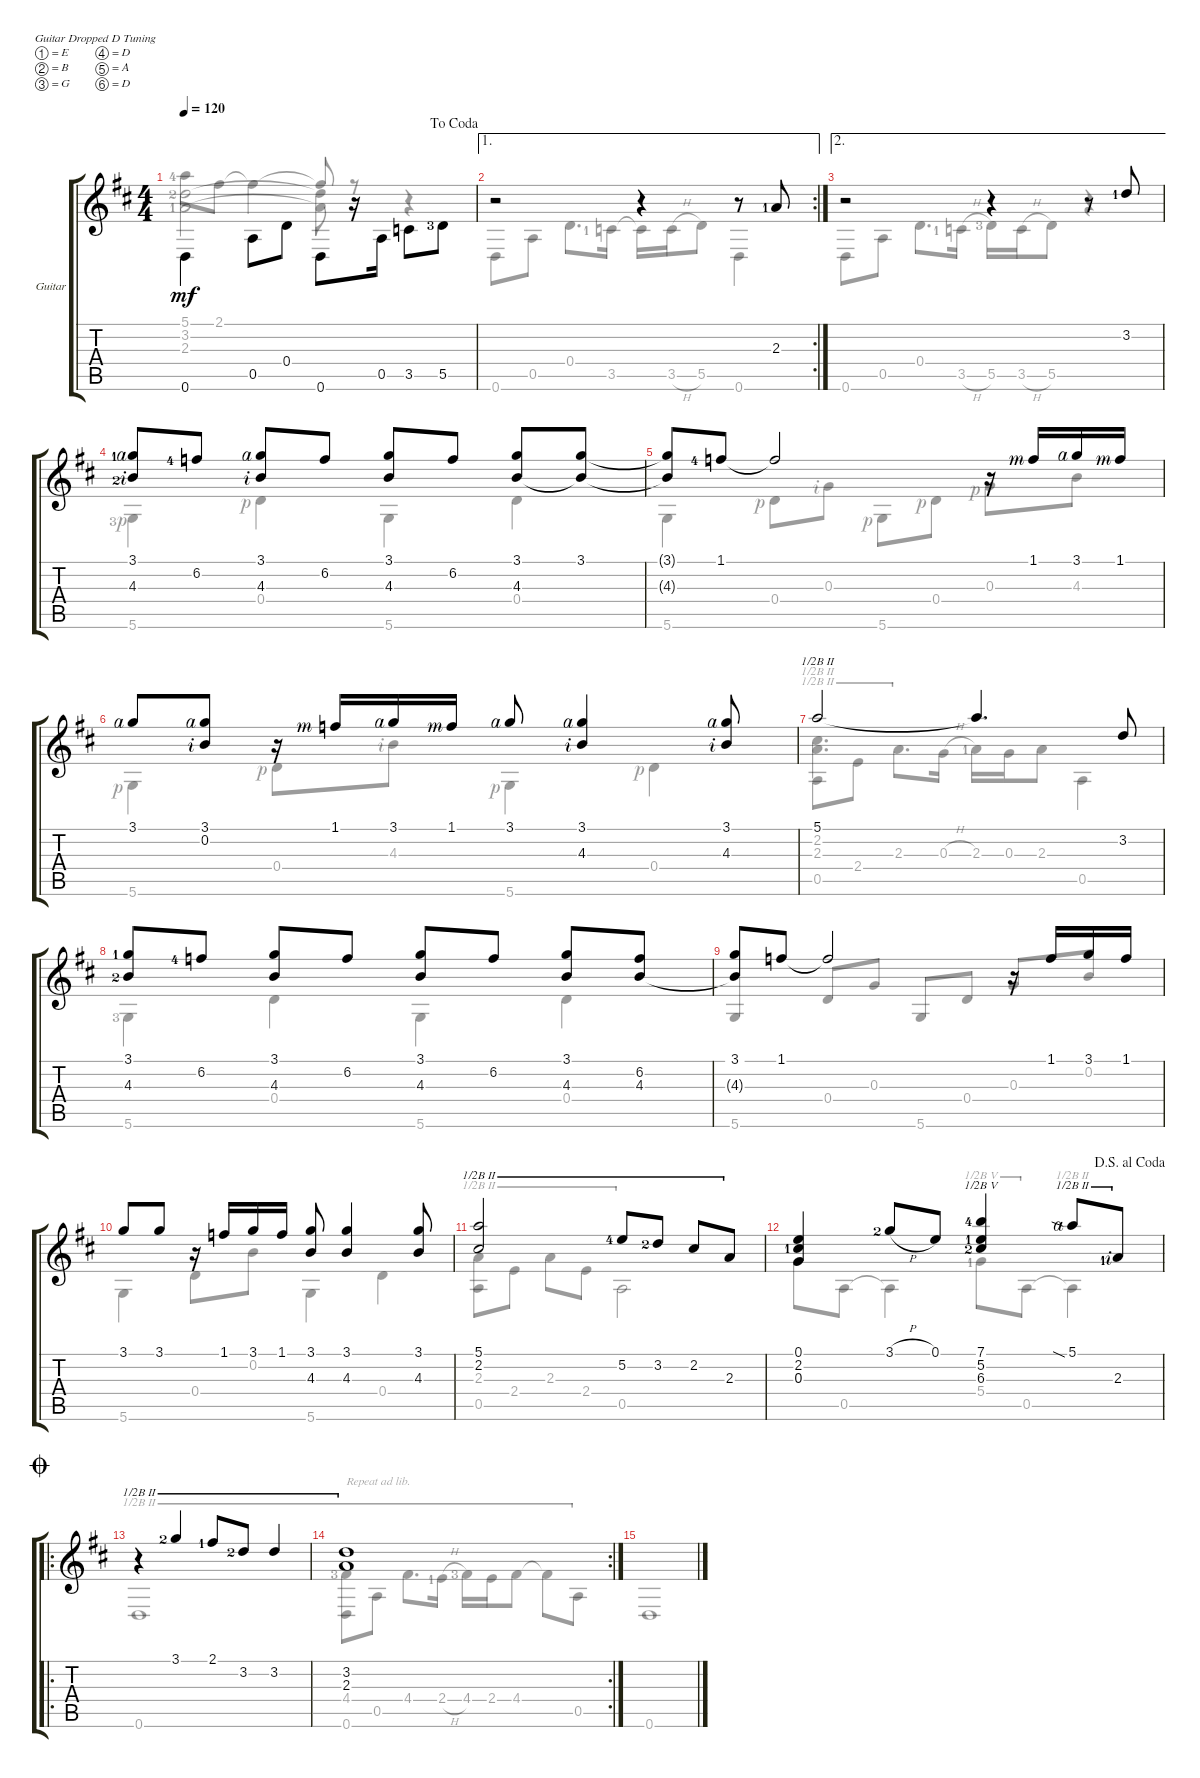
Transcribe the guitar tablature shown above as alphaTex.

\defaultSystemsLayout 4
\bracketExtendMode groupsimilarinstruments
\firstSystemTrackNameOrientation horizontal
\otherSystemsTrackNameOrientation horizontal
\track (" Guitar" " Guitar") {instrument acousticguitarsteel}
\staff {score tabs}
\tuning (E4 B3 G3 D3 A2 D2)
\voice
\ts (4 4)
\jump dacoda
\tempo 120
\clef g2
\ks d
0.6.4{dy mf beam invert} 0.5.8{beam invert} 0.4.8 0.6.8{beam invert} r.16 0.5.16 3.5.8{beam invert} 5.5{lf 4}.8 |
\ae 1
\rc 2
r.2 r.4 r.8 2.3{lf 2}.8 |
\ae 2
r.2 r.4 r.8 3.2{lf 2}.8 |
(3.1{lf 2 rf 4} 4.3{lf 3 rf 2}).8 6.2{lf 5}.8 (3.1{rf 4} 4.3{rf 2}).8 6.2.8 (3.1 4.3).8 6.2.8 (3.1 4.3).8 (3.1 4.3{t}).8 |
(3.1{t} 4.3{t}).8 1.1{lf 5}.8 1.1{t}.2 r.16 1.1{rf 3}.16 3.1{rf 4}.16 1.1{rf 3}.16 |
3.1{rf 4}.8 (3.1{rf 4} 0.2{rf 2}).8 r.16 1.1{rf 3}.16 3.1{rf 4}.16 1.1{rf 3}.16 3.1{rf 4}.8 (3.1{rf 4} 4.3{rf 2}).4 (3.1{rf 4} 4.3{rf 2}).8 |
5.1.2{barre (2 half)} 5.1{t}.4{d} 3.2.8 |
(3.1{lf 2} 4.3{lf 3}).8 6.2{lf 5}.8 (3.1 4.3).8 6.2.8 (3.1 4.3).8 6.2.8 (3.1 4.3).8 (4.3 6.2).8 |
(3.1 4.3{t}).8 1.1.8 1.1{t}.2 r.16 1.1.16 3.1.16 1.1.16 |
3.1.8 3.1.8 r.16 1.1.16 3.1.16 1.1.16 (3.1 4.3).8 (4.3 3.1).4 (3.1 4.3).8 |
(5.1 2.2).2{barre (2 half)} 5.2{lf 5}.8{barre (2 half)} 3.2{lf 3}.8{barre (2 half)} 2.2.8{barre (2 half)} 2.3.8{barre (2 half)} |
\jump dalsegnoalcoda
(0.1 2.2{lf 2} 0.3).4 3.1{h lf 3}.8 0.1.8 (7.1{lf 5} 5.2{lf 2} 6.3{lf 3}).4{barre (5 half)} 5.1{sia rf 4}.8{barre (2 half)} 2.3{lf 2 rf 2}.8{barre (2 half)} |
\ro
\jump coda
r.4{barre (2 half)} 3.1{lf 3}.4{barre (2 half)} 2.1{lf 2}.8{barre (2 half)} 3.2{lf 3}.8{barre (2 half)} 3.2.4{barre (2 half)} |
\rc 2
(3.2 2.3).1{barre (2 half)} |
\voice
\clef g2
\ottava regular
\simile none
\ks d
5.1{t lf 5}.8{dy mf} 2.1.8 2.1{t}.4 2.1{t}.8 r.8{beam invert} r.4{beam invert} |
0.6.8 0.5.8 0.4.8{d} 3.5{lf 2}.16 3.5{t}.16 3.5{h}.16 5.5.8 0.6.4 |
0.6.8 0.5.8 0.4.8{d} 3.5{h lf 2}.16 5.5{lf 4}.16 3.5{h}.16 5.5.8 r.4 |
5.6{lf 4 rf 1}.4 0.4{rf 1}.4 5.6.4 0.4.4 |
5.6.4 0.4{rf 1}.8 0.3{rf 2}.8 5.6{rf 1}.8 0.4{rf 1}.8 0.3{rf 1}.8 4.3.8 |
5.6{rf 1}.4 0.4{rf 1}.8 4.3{rf 2}.8 5.6{rf 1}.4 0.4{rf 1}.4 |
(2.2 2.3).4{d barre (2 half)} |
|
|
5.6.4 0.4.8 0.2.8 5.6.4 0.4.4 |
(2.3 0.5).8{barre (2 half)} 2.4.8{barre (2 half)} 2.3.8{barre (2 half)} 2.4.8{barre (2 half)} 0.5.2{barre (2 half)} |
0.3.8 0.5.8 0.5{t}.4 5.4{lf 2}.8{barre (5 half)} 0.5.8{barre (5 half)} 0.5{t}.4{barre (2 half)} |
0.6.1{barre (2 half)} |
(4.4{lf 4} 0.6).8{txt "Repeat ad lib." barre (2 half)} 0.5.8{barre (2 half)} 4.4.8{d barre (2 half)} 2.4{h lf 2}.16{barre (2 half)} 4.4{lf 4}.16{barre (2 half)} 2.4.16{barre (2 half)} 4.4.8{barre (2 half)} 4.4{t}.8{barre (2 half)} 0.5.8{barre (2 half)} |
0.6.1{fermata (medium 0.5)}
\voice
\clef g2
\ottava regular
\simile none
\ks d
(3.2{t lf 3} 2.3{t lf 2}).2{dy mf} (2.3{t} 3.2{t}).8 |
|
|
|
|
|
0.5.8{barre (2 half)} 2.4.8{barre (2 half)} 2.3.8{d barre (2 half)} 0.3{h}.16 2.3{lf 2}.16 0.3.16 2.3.8 0.5.4 |
5.6{lf 4}.4 0.4.4 5.6.4 0.4.4 |
5.6.4{beam invert} 0.4.8{beam invert} 0.3.8 5.6.8{beam invert} 0.4.8 0.3.8{beam invert} 0.2.8 |
|
|
|
|
|
